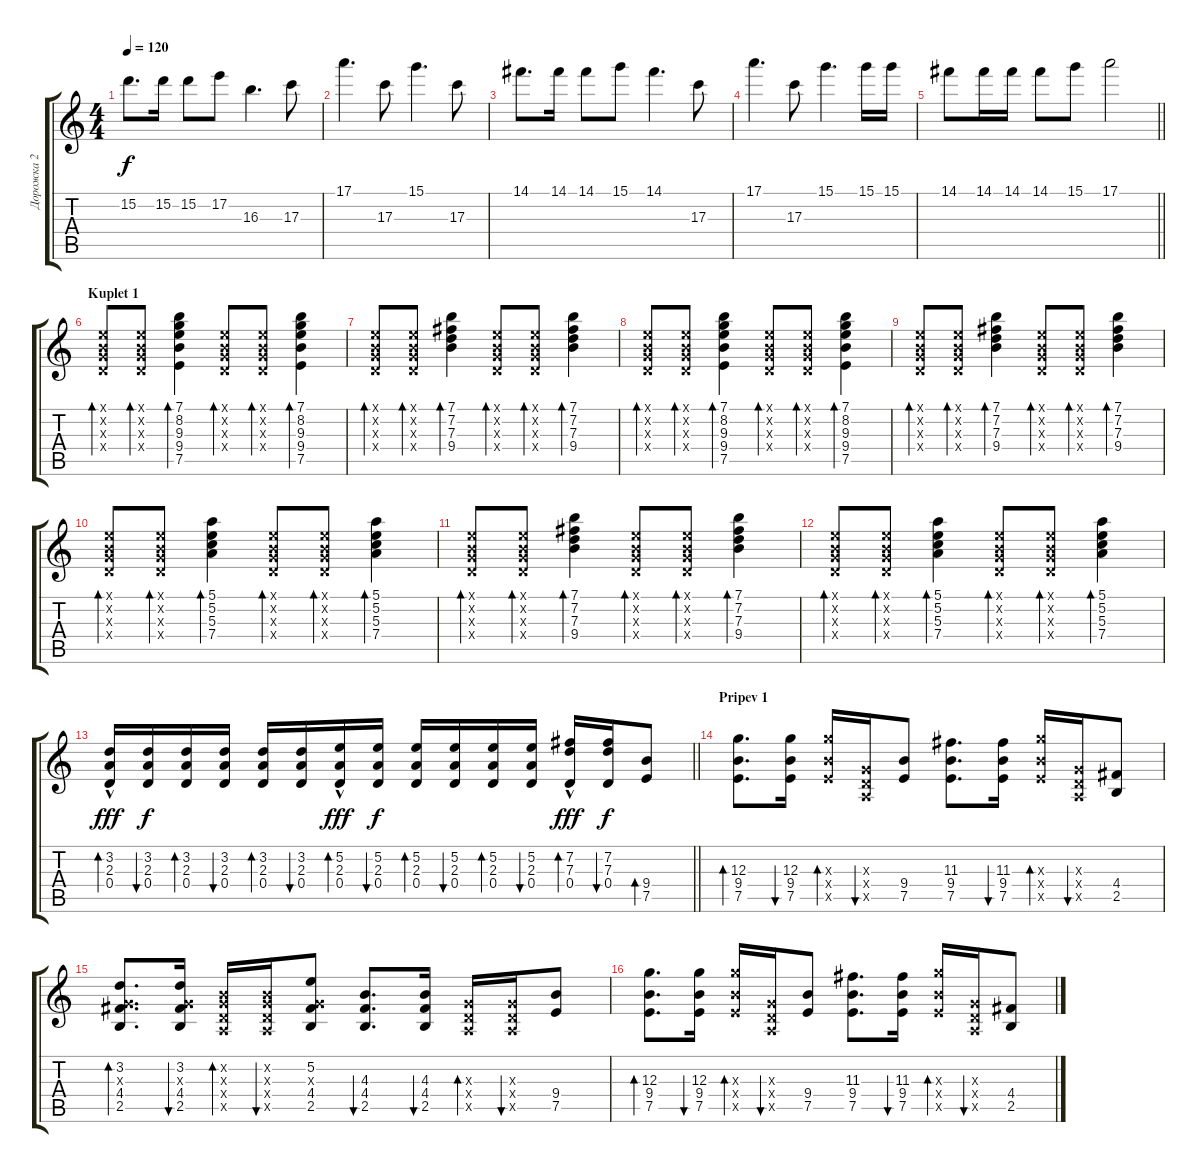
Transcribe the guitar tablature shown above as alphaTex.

\track ("Дорожка 2" "Дорожка 2") {instrument acousticguitarsteel}
\staff {score tabs}
\tuning (E4 B3 G3 D3 A2 D2) {hide}
\ts (4 4)
\tempo 120
\clef g2
\ks c
15.2.8{d dy f} 15.2.16 15.2.8 17.2.8 16.3.4{d} 17.3.8 |
17.1.4{d} 17.3.8 15.1.4{d} 17.3.8 |
14.1.8{d} 14.1.16 14.1.8 15.1.8 14.1.4{d} 17.3.8 |
17.1.4{d} 17.3.8 15.1.4{d} 15.1.16 15.1.16 |
\barLineRight lightlight
14.1.8 14.1.16 14.1.16 14.1.8 15.1.8 17.1.2 |
\section ("" "Kuplet 1")
(0.1{x} 0.2{x} 0.3{x} 0.4{x}).8{bd 60} (0.1{x} 0.2{x} 0.3{x} 0.4{x}).8{bd 60} (7.1 8.2 9.3 9.4 7.5).4{bd 60} (0.1{x} 0.2{x} 0.3{x} 0.4{x}).8{bd 60} (0.1{x} 0.2{x} 0.3{x} 0.4{x}).8{bd 60} (7.1 8.2 9.3 9.4 7.5).4{bd 60} |
(0.1{x} 0.2{x} 0.3{x} 0.4{x}).8{bd 60} (0.1{x} 0.2{x} 0.3{x} 0.4{x}).8{bd 60} (7.1 7.2 7.3 9.4).4{bd 60} (0.1{x} 0.2{x} 0.3{x} 0.4{x}).8{bd 60} (0.1{x} 0.2{x} 0.3{x} 0.4{x}).8{bd 60} (7.1 7.2 7.3 9.4).4{bd 60} |
(0.1{x} 0.2{x} 0.3{x} 0.4{x}).8{bd 60} (0.1{x} 0.2{x} 0.3{x} 0.4{x}).8{bd 60} (7.1 8.2 9.3 9.4 7.5).4{bd 60} (0.1{x} 0.2{x} 0.3{x} 0.4{x}).8{bd 60} (0.1{x} 0.2{x} 0.3{x} 0.4{x}).8{bd 60} (7.1 8.2 9.3 9.4 7.5).4{bd 60} |
(0.1{x} 0.2{x} 0.3{x} 0.4{x}).8{bd 60} (0.1{x} 0.2{x} 0.3{x} 0.4{x}).8{bd 60} (7.1 7.2 7.3 9.4).4{bd 60} (0.1{x} 0.2{x} 0.3{x} 0.4{x}).8{bd 60} (0.1{x} 0.2{x} 0.3{x} 0.4{x}).8{bd 60} (7.1 7.2 7.3 9.4).4{bd 60} |
(0.1{x} 0.2{x} 0.3{x} 0.4{x}).8{bd 60} (0.1{x} 0.2{x} 0.3{x} 0.4{x}).8{bd 60} (5.1 5.2 5.3 7.4).4{bd 60} (0.1{x} 0.2{x} 0.3{x} 0.4{x}).8{bd 60} (0.1{x} 0.2{x} 0.3{x} 0.4{x}).8{bd 60} (5.1 5.2 5.3 7.4).4{bd 60} |
(0.1{x} 0.2{x} 0.3{x} 0.4{x}).8{bd 60} (0.1{x} 0.2{x} 0.3{x} 0.4{x}).8{bd 60} (7.1 7.2 7.3 9.4).4{bd 60} (0.1{x} 0.2{x} 0.3{x} 0.4{x}).8{bd 60} (0.1{x} 0.2{x} 0.3{x} 0.4{x}).8{bd 60} (7.1 7.2 7.3 9.4).4{bd 60} |
(0.1{x} 0.2{x} 0.3{x} 0.4{x}).8{bd 60} (0.1{x} 0.2{x} 0.3{x} 0.4{x}).8{bd 60} (5.1 5.2 5.3 7.4).4{bd 60} (0.1{x} 0.2{x} 0.3{x} 0.4{x}).8{bd 60} (0.1{x} 0.2{x} 0.3{x} 0.4{x}).8{bd 60} (5.1 5.2 5.3 7.4).4{bd 60} |
\barLineRight lightlight
(3.2{hac} 2.3{hac} 0.4{hac}).16{bd 60 dy fff} (3.2 2.3 0.4).16{bu 60 dy f} (3.2 2.3 0.4).16{bd 60} (3.2 2.3 0.4).16{bu 60} (3.2 2.3 0.4).16{bd 60} (3.2 2.3 0.4).16{bu 60} (5.2{hac} 2.3{hac} 0.4{hac}).16{bd 60 dy fff} (5.2 2.3 0.4).16{bu 60 dy f} (5.2 2.3 0.4).16{bd 60} (5.2 2.3 0.4).16{bu 60} (5.2 2.3 0.4).16{bd 60} (5.2 2.3 0.4).16{bu 60} (7.2{hac} 7.3{hac} 0.4{hac}).16{bd 60 dy fff} (7.2 7.3 0.4).16{bu 60 dy f} (9.4 7.5).8{bd 60} |
\section ("" "Pripev 1")
(12.3 9.4 7.5).8{d bd 60} (12.3 9.4 7.5).16{bu 60} (12.3{x} 9.4{x} 7.5{x}).16{bd 60} (0.3{x} 0.4{x} 0.5{x}).16{bu 60} (9.4 7.5).8 (11.3 9.4 7.5).8{d} (11.3 9.4 7.5).16{bu 60} (12.3{x} 9.4{x} 7.5{x}).16{bd 60} (0.3{x} 0.4{x} 0.5{x}).16{bu 60} (4.4 2.5).8 |
(3.2 0.3{x} 4.4 2.5).8{d bd 60} (3.2 0.3{x} 4.4 2.5).16{bu 60} (0.2{x} 0.3{x} 0.4{x} 0.5{x}).16{bd 60} (0.2{x} 0.3{x} 0.4{x} 0.5{x}).16{bu 60} (5.2 0.3{x} 4.4 2.5).8 (4.3 4.4 2.5).8{d bu 60} (4.3 4.4 2.5).16{bu 60} (0.3{x} 0.4{x} 0.5{x}).16{bd 60} (0.3{x} 0.4{x} 0.5{x}).16{bu 60} (9.4 7.5).8 |
(12.3 9.4 7.5).8{d bd 60} (12.3 9.4 7.5).16{bu 60} (12.3{x} 9.4{x} 7.5{x}).16{bd 60} (0.3{x} 0.4{x} 0.5{x}).16{bu 60} (9.4 7.5).8 (11.3 9.4 7.5).8{d} (11.3 9.4 7.5).16{bu 60} (12.3{x} 9.4{x} 7.5{x}).16{bd 60} (0.3{x} 0.4{x} 0.5{x}).16{bu 60} (4.4 2.5).8
